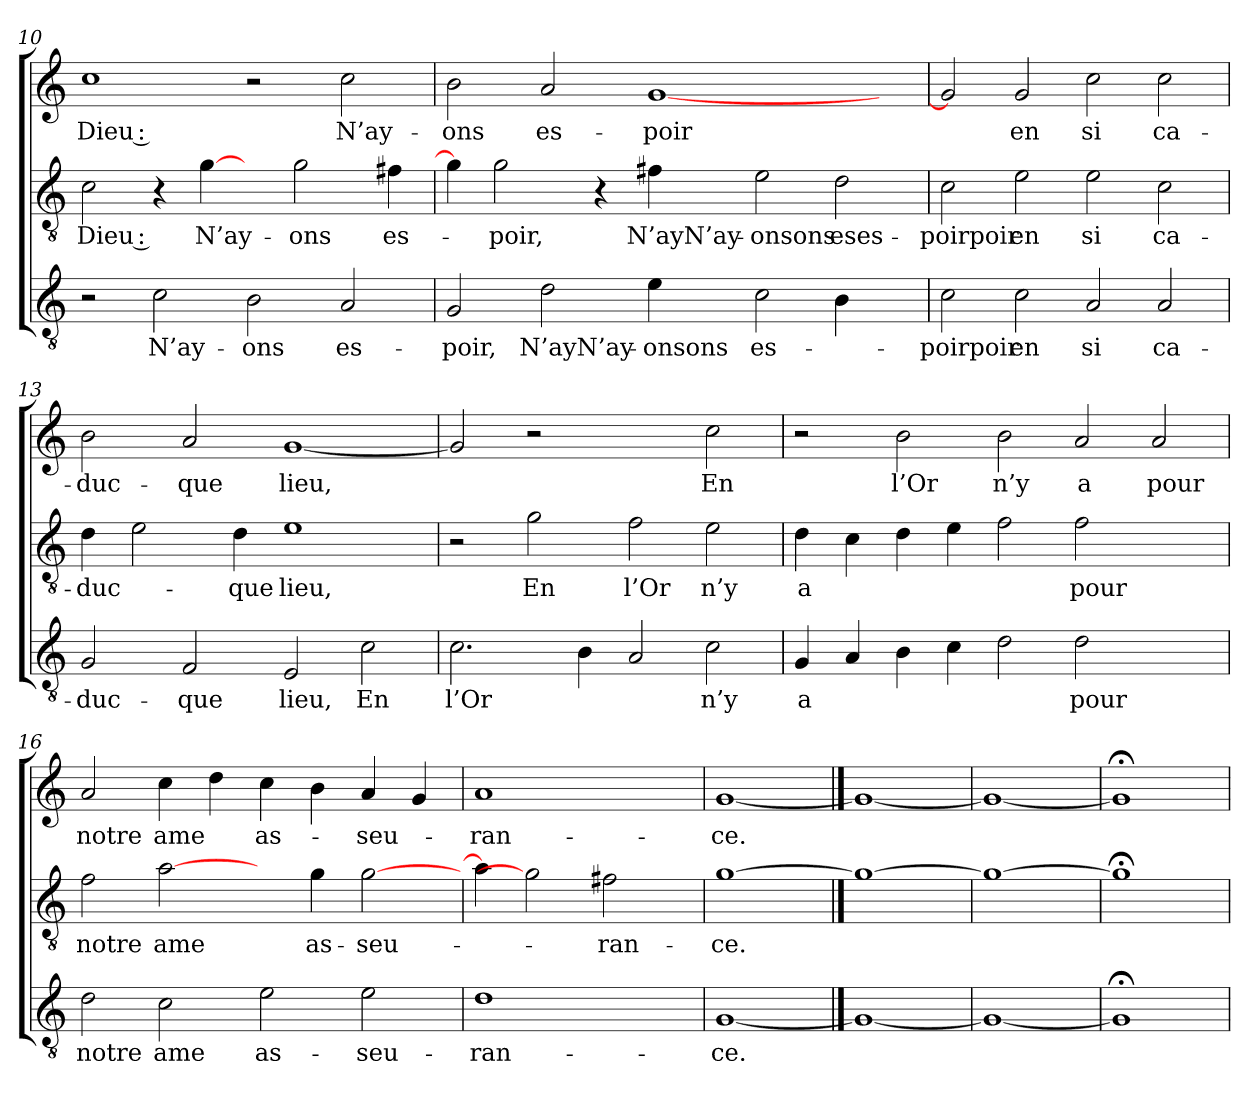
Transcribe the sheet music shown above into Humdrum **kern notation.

**kern	**text	**kern	**text	**kern	**text
*part3	*part3	*part2	*part2	*part1	*part1
*staff3	*staff3	*staff2	*staff2	*staff1	*staff1
!!LO:LB:g=z
*clefGv2	*	*clefGv2	*	*clefG2	*
*k[]	*	*k[]	*	*k[]	*
=10	=10	=10	=10	=10	=10
2r	.	2c	Dieu :	1cc	Dieu :
2c	N’ay-	4r	.	.	.
.	.	[4g	N’ay-	.	.
2B	-ons	4ryy	.	2r	.
.	.	2g	-ons	.	.
2A	es-	.	.	2cc	N’ay-
.	.	4f#X	es-	.	.
=11	=11	=11	=11	=11	=11
2G	-poir,	4g]	.	2b	-ons
.	.	2g	-poir,	.	.
2d	N’ayN’ay-	.	.	2a	es-
.	.	4r	.	.	.
4e	-onsons	4f#X	N’ayN’ay-	[1g	-poir
2c	es-	2e	-onsons	.	.
4B	.	2d	eses-	.	.
4ryy	.	.	.	4ryy	.
=12	=12	=12	=12	=12	=12
2c	poirpoir	2c	-poirpoir	2g]	.
2c	-en	2e	en	2g	en
2A	si	2e	si	2cc	si
2A	ca-	2c	ca-	2cc	ca-
=13	=13	=13	=13	=13	=13
2G	-duc-	4d	-duc-	2b	-duc-
.	.	2e	.	.	.
2F	-que	.	.	2a	-que
.	.	4d	-que	.	.
2E	lieu,	1e	lieu,	[1g	lieu,
2c	En	.	.	.	.
!!LO:LB:g=z
=14	=14	=14	=14	=14	=14
2.c	l’Or	2r	.	2g]	.
.	.	2g	En	2r	.
4B	.	.	.	.	.
2A	.	2f	l’Or	2ryy	.
2c	n’y	2e	n’y	2cc	En
=15	=15	=15	=15	=15	=15
4G	a	4d	a	2r	.
4A	.	4c	.	.	.
4B	.	4d	.	2b	l’Or
4c	.	4e	.	.	.
2d	.	2f	.	2b	n’y
2d	pour	2f	pour	2a	a
2ryy	.	2ryy	.	2a	pour
=16	=16	=16	=16	=16	=16
2d	notre	2f	notre	2a	notre
2c	ame	[2a	ame	4cc	ame
.	.	.	.	4dd	.
2e	as-	4ryy	.	4cc	as-
.	.	4g	as-	4b	.
2e	-seu-	[2g	-seu-	4a	-seu-
.	.	.	.	4g	.
=17	=17	=17	=17	=17	=17
1d	-ran-	4a]	.	1a	-ran-
.	.	2g]	.	.	.
.	.	2f#X	-ran-	.	.
4ryy	.	.	.	4ryy	.
=18	=18	=18	=18	=18	=18
[1G	-ce.	[1g	-ce.	[1g	-ce.
==19	==19	==19	==19	==19	==19
1G_	.	1g_	.	1g_	.
=20	=20	=20	=20	=20	=20
1G_	.	1g_	.	1g_	.
=21	=21	=21	=21	=21	=21
1G;<]	.	1g;<]	.	1g;<]	.
=	=	=	=	=	=
*-	*-	*-	*-	*-	*-
